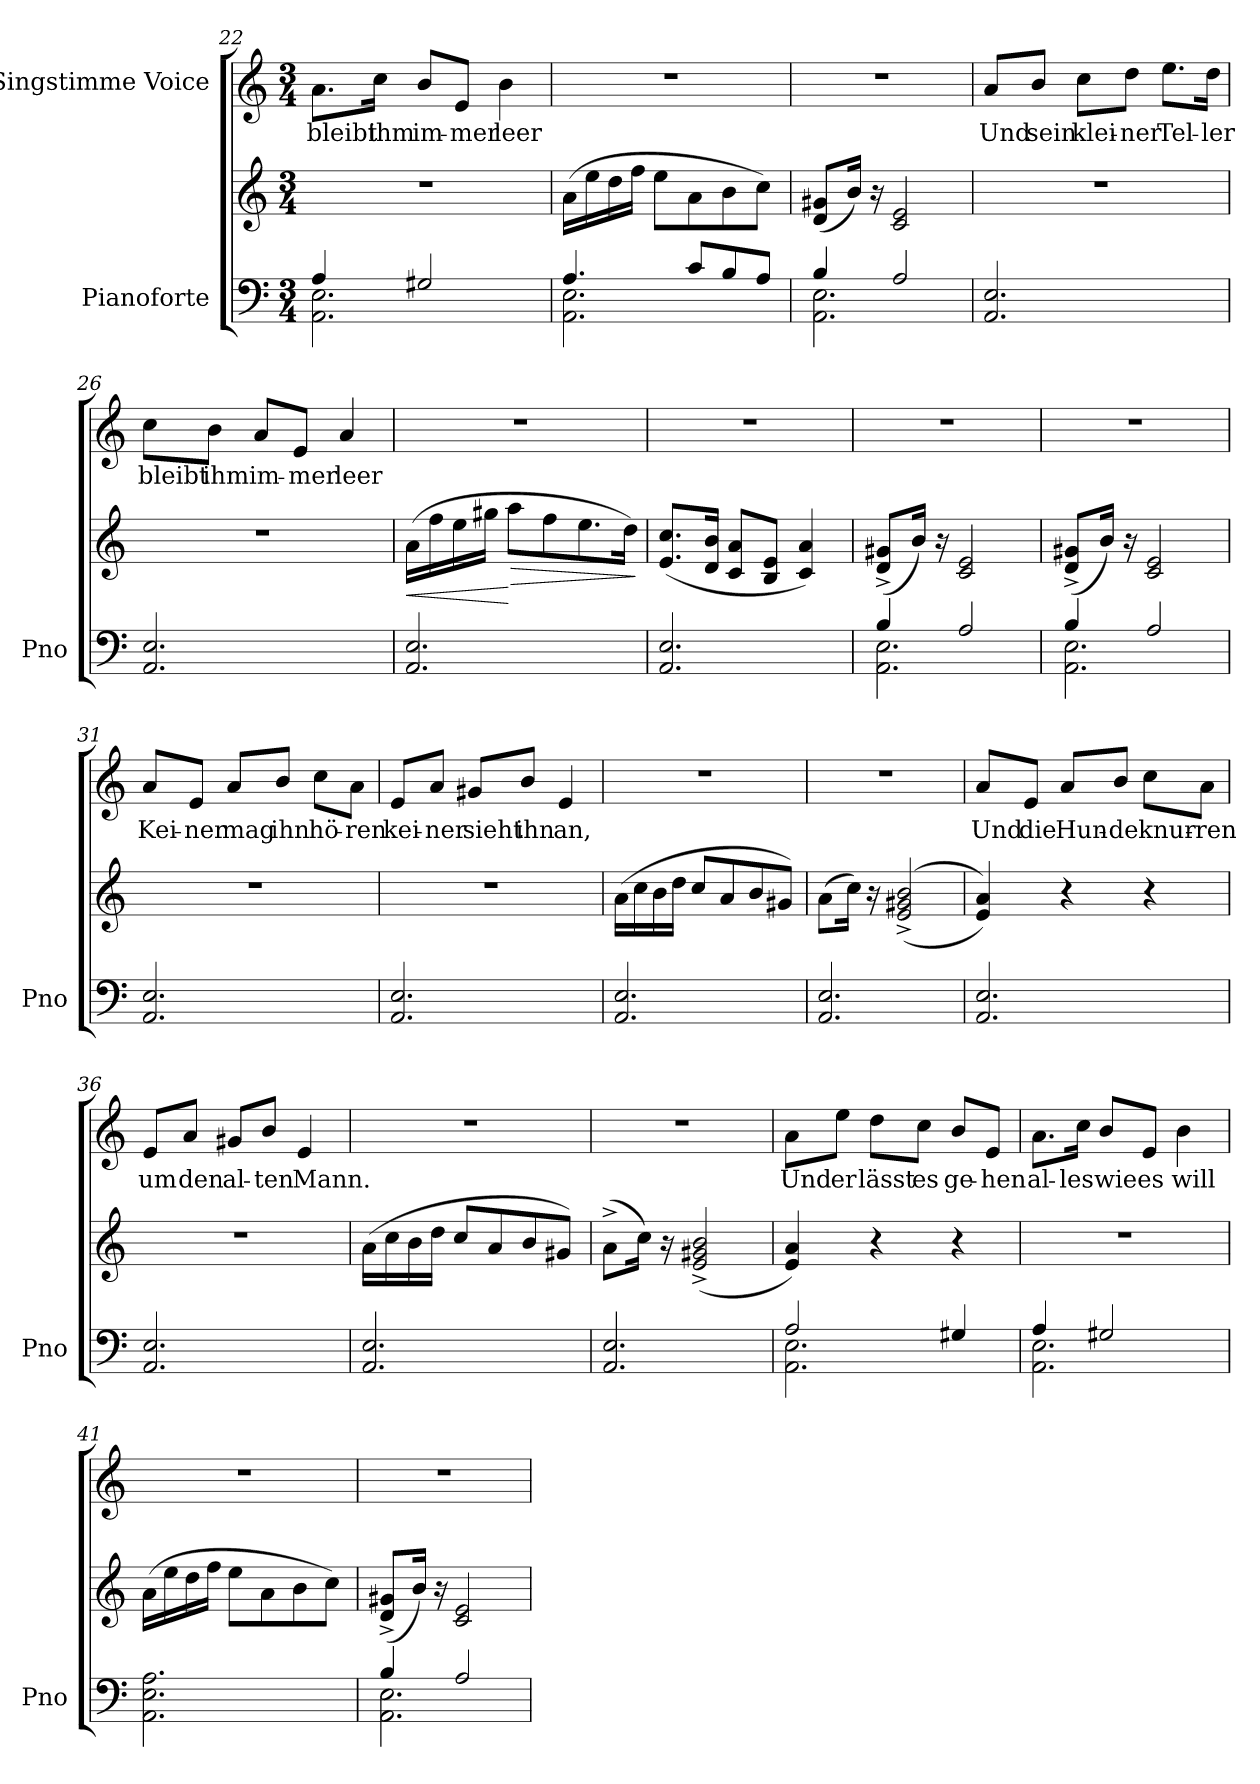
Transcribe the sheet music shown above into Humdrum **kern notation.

**kern	**kern	**dynam	**kern	**text
*part2	*part2	*part2	*part1	*part1
*staff3	*staff2	*staff2/3	*staff1	*staff1
*I"Pianoforte	*	*	*I"Singstimme Voice	*
*I'Pno	*	*	*	*
*clefF4	*clefG2	*	*clefG2	*
*k[]	*k[]	*	*k[]	*
*M3/4	*M3/4	*	*M3/4	*
=22	=22	=22	=22	=22
*^	*	*	*	*
!	!	!	!	!	!LO:LY:b
4A/	2.AA\ 2.E\	2.r	.	8.a\L	bleibt
!	!	!	!	!	!LO:LY:b
.	.	.	.	16cc\Jk	ihm
!	!	!	!	!	!LO:LY:b
2G#X/	.	.	.	8b/L	im-
!	!	!	!	!	!LO:LY:b
.	.	.	.	8e/J	-mer
!	!	!	!	!	!LO:LY:b
.	.	.	.	4b\	leer
=23	=23	=23	=23	=23	=23
*	*	*	*	*MM50	*
4.A/	2.AA\ 2.E\	(>16a\LL	.	2.r	.
.	.	16ee\	.	.	.
.	.	16dd\	.	.	.
.	.	16ff\JJ	.	.	.
.	.	8ee\L	.	.	.
8c/L	.	8a\	.	.	.
8B/	.	8b\	.	.	.
8A/J	.	8cc\J)	.	.	.
=24	=24	=24	=24	=24	=24
4B/	2.AA\ 2.E\	(<8d/ 8g#X/L	.	2.r	.
.	.	16b/Jk)	.	.	.
.	.	16r	.	.	.
2A/	.	2c/ 2e/	.	.	.
*v	*v	*	*	*	*
=25	=25	=25	=25	=25
*	*	*	*MM46	*
!	!	!	!	!LO:LY:b
2.AA/ 2.E/	2.r	.	8a/L	Und
!	!	!	!	!LO:LY:b
.	.	.	8b/J	sein
!	!	!	!	!LO:LY:b
.	.	.	8cc\L	klei-
!	!	!	!	!LO:LY:b
.	.	.	8dd\J	-ner
!	!	!	!	!LO:LY:b
.	.	.	8.ee\L	Tel-
!	!	!	!	!LO:LY:b
.	.	.	16dd\Jk	-ler
=26	=26	=26	=26	=26
!	!	!	!	!LO:LY:b
2.AA/ 2.E/	2.r	.	8cc\L	bleibt
!	!	!	!	!LO:LY:b
.	.	.	8b\J	ihm
!	!	!	!	!LO:LY:b
.	.	.	8a/L	im-
!	!	!	!	!LO:LY:b
.	.	.	8e/J	-mer
!	!	!	!	!LO:LY:b
.	.	.	4a/	leer
!!LO:LB:g=z
=27	=27	=27	=27	=27
*	*	*	*MM50	*
!	!	!LO:HP:b	!	!
2.AA/ 2.E/	(>16a\LL	<	2.r	.
.	16ff\	.	.	.
.	16ee\	.	.	.
.	16gg#X\JJ	.	.	.
!	!	!LO:HP:n=1:b	!	!
.	8aa\L	[ >	.	.
.	8ff\	.	.	.
.	8.ee\	.	.	.
.	16dd\Jk)	.	.	.
.	.	]	.	.
=28	=28	=28	=28	=28
2.AA/ 2.E/	(<8.e/ 8.cc/L	.	2.r	.
.	16d/ 16b/Jk	.	.	.
.	8c/ 8a/L	.	.	.
.	8B/ 8e/J	.	.	.
.	4c/ 4a/)	.	.	.
=29	=29	=29	=29	=29
*^	*	*	*	*
4B/	2.AA\ 2.E\	(<8d/^ 8g#X/^L	.	2.r	.
.	.	16b/Jk)	.	.	.
.	.	16r	.	.	.
2A/	.	2c/ 2e/	.	.	.
=30	=30	=30	=30	=30	=30
4B/	2.AA\ 2.E\	(<8d/^ 8g#X/^L	.	2.r	.
.	.	16b/Jk)	.	.	.
.	.	16r	.	.	.
2A/	.	2c/ 2e/	.	.	.
*v	*v	*	*	*	*
=31	=31	=31	=31	=31
*	*	*	*MM46	*
!	!	!	!	!LO:LY:b
2.AA/ 2.E/	2.r	.	8a/L	Kei-
!	!	!	!	!LO:LY:b
.	.	.	8e/J	-ner
!	!	!	!	!LO:LY:b
.	.	.	8a/L	mag
!	!	!	!	!LO:LY:b
.	.	.	8b/J	ihn
!	!	!	!	!LO:LY:b
.	.	.	8cc\L	hö-
!	!	!	!	!LO:LY:b
.	.	.	8a\J	-ren
!!LO:PB:g=z
=32	=32	=32	=32	=32
!	!	!	!	!LO:LY:b
2.AA/ 2.E/	2.r	.	8e/L	kei-
!	!	!	!	!LO:LY:b
.	.	.	8a/J	-ner
!	!	!	!	!LO:LY:b
.	.	.	8g#X/L	sieht
!	!	!	!	!LO:LY:b
.	.	.	8b/J	ihn
!	!	!	!	!LO:LY:b
.	.	.	4e/	an,
=33	=33	=33	=33	=33
*	*	*	*MM50	*
2.AA/ 2.E/	(>16a\LL	.	2.r	.
.	16cc\	.	.	.
.	16b\	.	.	.
.	16dd\JJ	.	.	.
.	8cc/L	.	.	.
.	8a/	.	.	.
.	8b/	.	.	.
.	8g#X/J)	.	.	.
=34	=34	=34	=34	=34
2.AA/ 2.E/	(>8a\L	.	2.r	.
.	16cc\Jk)	.	.	.
.	16r	.	.	.
.	(>(<2e/^ 2g#X/^ 2b/^	.	.	.
=35	=35	=35	=35	=35
*	*	*	*MM46	*
!	!	!	!	!LO:LY:b
2.AA/ 2.E/	4e/ 4a/))	.	8a/L	Und
!	!	!	!	!LO:LY:b
.	.	.	8e/J	die
!	!	!	!	!LO:LY:b
.	4r	.	8a/L	Hun-
!	!	!	!	!LO:LY:b
.	.	.	8b/J	-de
!	!	!	!	!LO:LY:b
.	4r	.	8cc\L	knur-
!	!	!	!	!LO:LY:b
.	.	.	8a\J	-ren
=36	=36	=36	=36	=36
!	!	!	!	!LO:LY:b
2.AA/ 2.E/	2.r	.	8e/L	um
!	!	!	!	!LO:LY:b
.	.	.	8a/J	den
!	!	!	!	!LO:LY:b
.	.	.	8g#X/L	al-
!	!	!	!	!LO:LY:b
.	.	.	8b/J	-ten
!	!	!	!	!LO:LY:b
.	.	.	4e/	Mann.
=37	=37	=37	=37	=37
*	*	*	*MM50	*
2.AA/ 2.E/	(>16a\LL	.	2.r	.
.	16cc\	.	.	.
.	16b\	.	.	.
.	16dd\JJ	.	.	.
.	8cc/L	.	.	.
.	8a/	.	.	.
.	8b/	.	.	.
.	8g#X/J)	.	.	.
!!LO:LB:g=z
=38	=38	=38	=38	=38
2.AA/ 2.E/	(>8a^\L	.	2.r	.
.	16cc\Jk)	.	.	.
.	16r	.	.	.
.	(<2e/^ 2g#X/^ 2b/^	.	.	.
=39	=39	=39	=39	=39
*	*	*	*MM46	*
*^	*	*	*	*
!	!	!	!	!	!LO:LY:b
2A/	2.AA\ 2.E\	4e/ 4a/)	.	8a\L	Und
!	!	!	!	!	!LO:LY:b
.	.	.	.	8ee\J	er
!	!	!	!	!	!LO:LY:b
.	.	4r	.	8dd\L	lässt
!	!	!	!	!	!LO:LY:b
.	.	.	.	8cc\J	es
!	!	!	!	!	!LO:LY:b
4G#X/	.	4r	.	8b/L	ge-
!	!	!	!	!	!LO:LY:b
.	.	.	.	8e/J	-hen
=40	=40	=40	=40	=40	=40
!	!	!	!	!	!LO:LY:b
4A/	2.AA\ 2.E\	2.r	.	8.a\L	-al-
!	!	!	!	!	!LO:LY:b
.	.	.	.	16cc\Jk	-les
!	!	!	!	!	!LO:LY:b
2G#X/	.	.	.	8b/L	wie
!	!	!	!	!	!LO:LY:b
.	.	.	.	8e/J	es
!	!	!	!	!	!LO:LY:b
.	.	.	.	4b\	will
*v	*v	*	*	*	*
=41	=41	=41	=41	=41
*	*	*	*MM50	*
2.AA\ 2.E\ 2.A\	(>16a\LL	.	2.r	.
.	16ee\	.	.	.
.	16dd\	.	.	.
.	16ff\JJ	.	.	.
.	8ee\L	.	.	.
.	8a\	.	.	.
.	8b\	.	.	.
.	8cc\J)	.	.	.
=42	=42	=42	=42	=42
*^	*	*	*	*
4B/	2.AA\ 2.E\	(<8d/^ 8g#X/^L	.	2.r	.
.	.	16b/Jk)	.	.	.
.	.	16r	.	.	.
2A/	.	2c/ 2e/	.	.	.
*v	*v	*	*	*	*
=	=	=	=	=
*-	*-	*-	*-	*-
